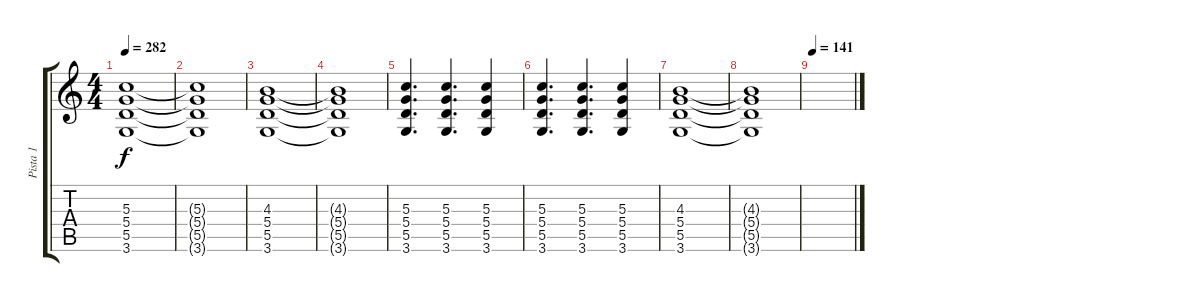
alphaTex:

\track ("Pista 1" "Pista 1") {instrument distortionguitar}
\staff {score tabs}
\tuning (E4 B3 G3 D3 A2 E2) {hide}
\ts (4 4)
\tempo 282
\clef g2
\ks c
(5.3 5.4 5.5 3.6).1{dy f} |
(5.3{t} 5.4{t} 5.5{t} 3.6{t}).1 |
(4.3 5.4 5.5 3.6).1 |
(4.3{t} 5.4{t} 5.5{t} 3.6{t}).1 |
(5.3 5.4 5.5 3.6).4{d} (5.3 5.4 5.5 3.6).4{d} (5.3 5.4 5.5 3.6).4 |
(5.3 5.4 5.5 3.6).4{d} (5.3 5.4 5.5 3.6).4{d} (5.3 5.4 5.5 3.6).4 |
(4.3 5.4 5.5 3.6).1 |
(4.3{t} 5.4{t} 5.5{t} 3.6{t}).1 |
\tempo 141
